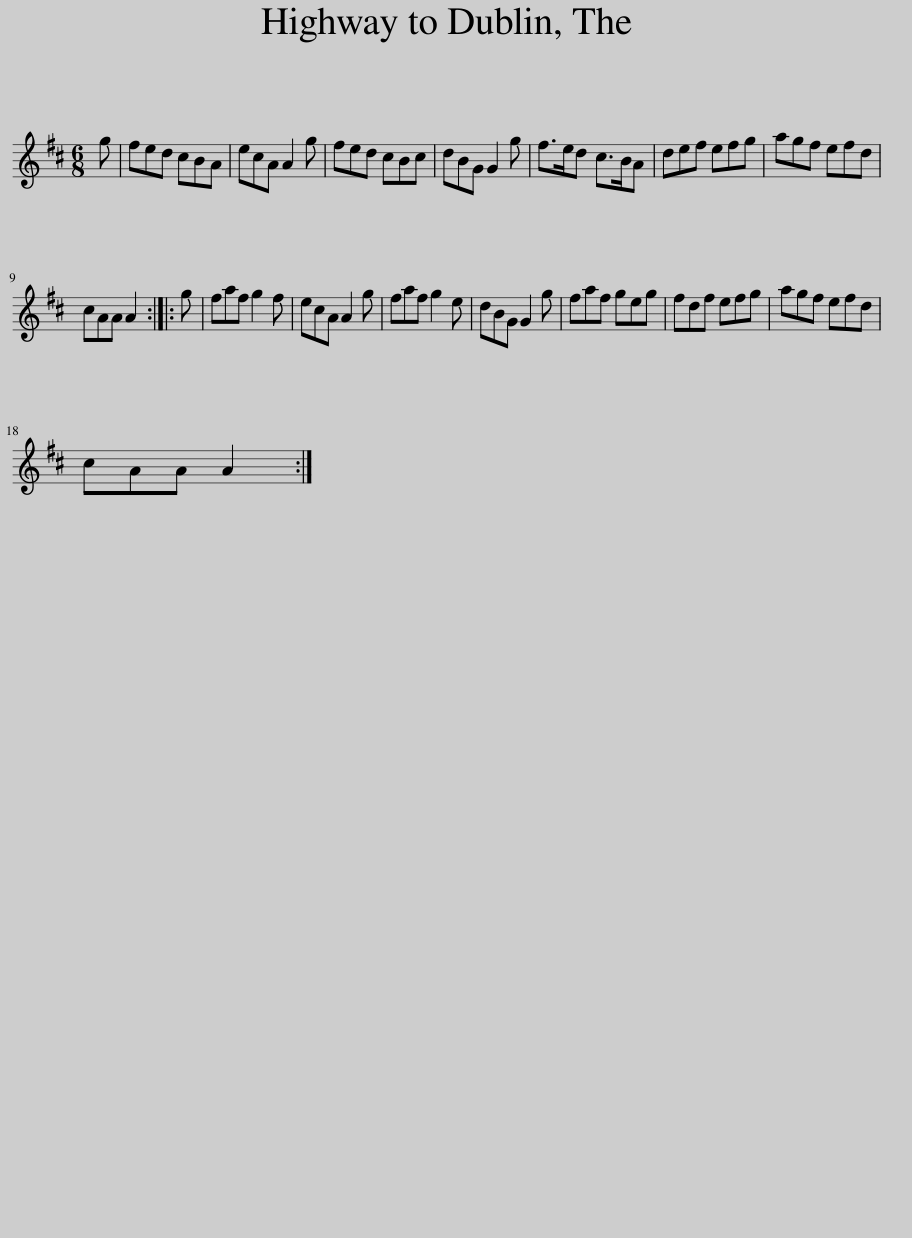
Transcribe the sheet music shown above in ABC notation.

X:1
L:1/8
M:6/8
I:linebreak $
K:D
V:1 treble
V:1
 g | fed cBA | ecA A2 g | fed cBc | dBG G2 g | %5
 f>ed c>BA | def efg | agf efd |$ cAA A2 :: g | %10
 faf g2 f | ecA A2 g | faf g2 e | dBG G2 g | faf geg | %15
 fdf efg | agf efd |$ cAA A2 :| %18
